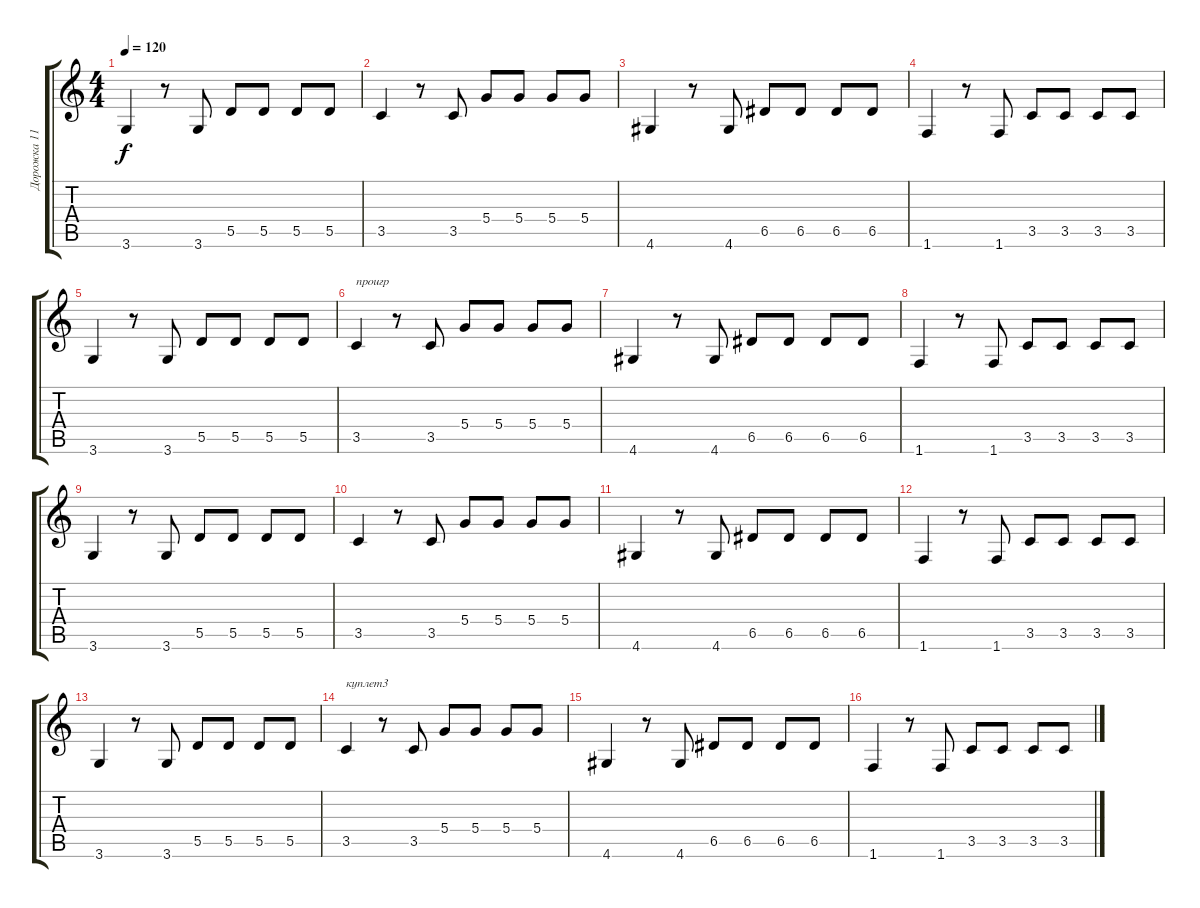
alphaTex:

\track ("Дорожка 11" "Дорожка 11") {instrument fretlessbass}
\staff {score tabs}
\tuning (E4 B3 G3 D3 A2 E2) {hide}
\ts (4 4)
\tempo 120
\clef g2
\ks c
3.6.4{dy f} r.8 3.6.8 5.5.8 5.5.8 5.5.8 5.5.8 |
3.5.4 r.8 3.5.8 5.4.8 5.4.8 5.4.8 5.4.8 |
4.6.4 r.8 4.6.8 6.5.8 6.5.8 6.5.8 6.5.8 |
1.6.4 r.8 1.6.8 3.5.8 3.5.8 3.5.8 3.5.8 |
3.6.4 r.8 3.6.8 5.5.8 5.5.8 5.5.8 5.5.8 |
3.5.4{txt "проигр"} r.8 3.5.8 5.4.8 5.4.8 5.4.8 5.4.8 |
4.6.4 r.8 4.6.8 6.5.8 6.5.8 6.5.8 6.5.8 |
1.6.4 r.8 1.6.8 3.5.8 3.5.8 3.5.8 3.5.8 |
3.6.4 r.8 3.6.8 5.5.8 5.5.8 5.5.8 5.5.8 |
3.5.4 r.8 3.5.8 5.4.8 5.4.8 5.4.8 5.4.8 |
4.6.4 r.8 4.6.8 6.5.8 6.5.8 6.5.8 6.5.8 |
1.6.4 r.8 1.6.8 3.5.8 3.5.8 3.5.8 3.5.8 |
3.6.4 r.8 3.6.8 5.5.8 5.5.8 5.5.8 5.5.8 |
3.5.4{txt "куплет3"} r.8 3.5.8 5.4.8 5.4.8 5.4.8 5.4.8 |
4.6.4 r.8 4.6.8 6.5.8 6.5.8 6.5.8 6.5.8 |
1.6.4 r.8 1.6.8 3.5.8 3.5.8 3.5.8 3.5.8
